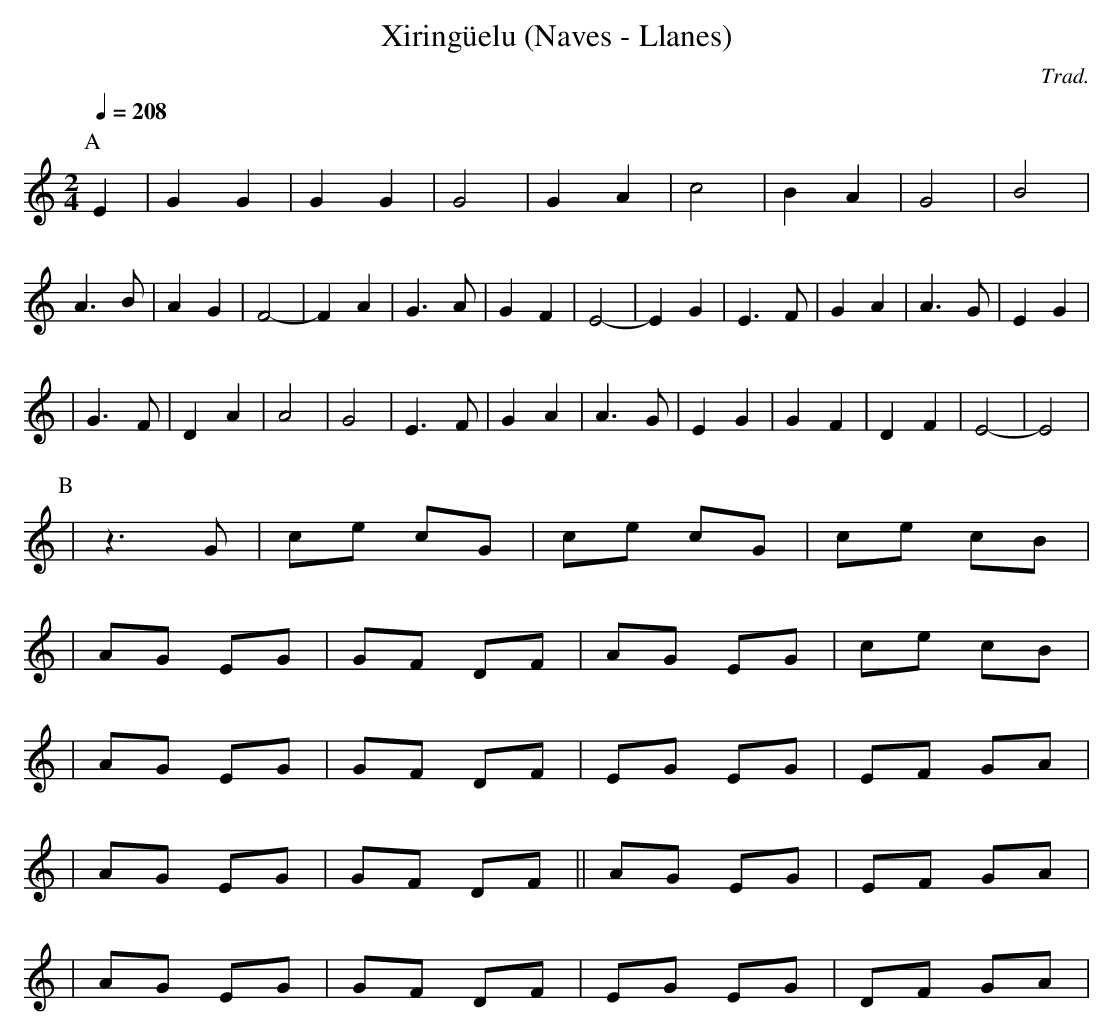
X:1
T:Xiringüelu (Naves - Llanes)
C:Trad.
M:2/4
L:1/8
Q:1/4=208
K:C
P:A
E2|G2 G2|G2 G2|G4|G2 A2|c4|B2 A2|G4|B4|A3 B|A2 G2|F4-|F2 A2|G3 A|G2 F2|E4-|E2 G2|E3 F|G2 A2|A3 G|E2 G2|
|G3 F|D2 A2|A4|G4|E3 F|G2 A2|A3 G|E2 G2|G2 F2|D2 F2|E4-|E4|
P:B
|z3 G|ce cG|ce cG|ce cB|
|AG EG|GF DF|AG EG|ce cB|
|AG EG|GF DF|EG EG|EF GA|
|AG EG|GF DF||AG EG|EF GA|
|AG EG|GF DF|EG EG|DF GA|
"...y sigue"
